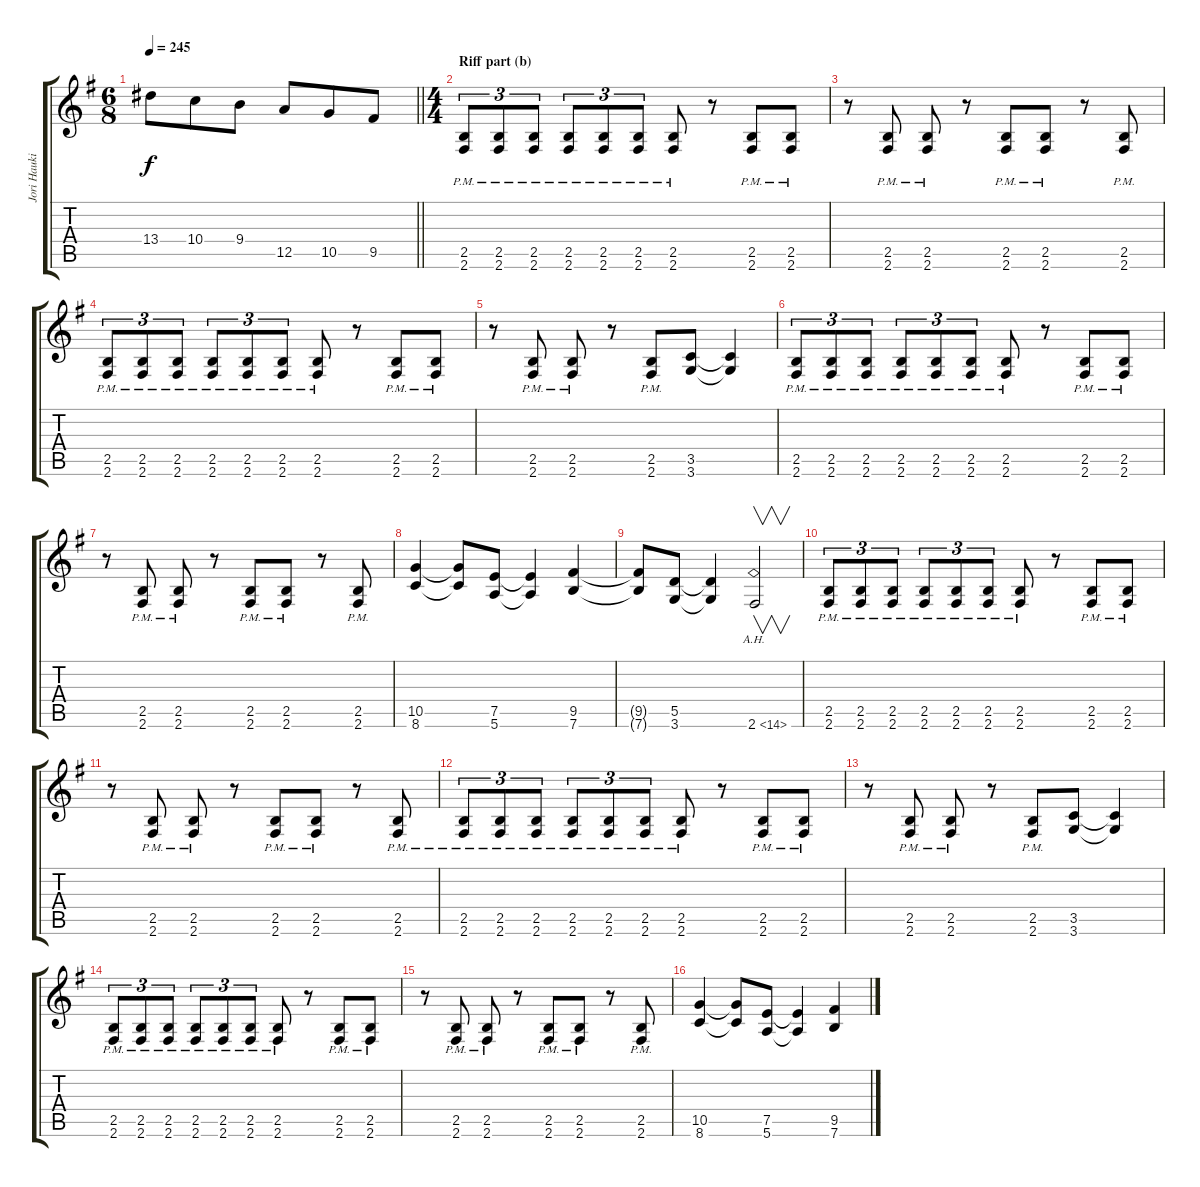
\track ("Jori Haukio (guitar)" "Jori Hauki") {instrument distortionguitar}
\staff {score tabs}
\tuning (E4 B3 G3 D3 A2 E2) {hide}
\ts (6 8)
\tempo 245
\clef g2
\barLineRight lightlight
\ks eminor
13.4.8{dy f} 10.4.8 9.4.8 12.5.8 10.5.8 9.5.8 |
\ts (4 4)
\section ("" "Riff part (b)")
(2.5{pm} 2.6{pm}).8{tu (3 2)} (2.5{pm} 2.6{pm}).8{tu (3 2)} (2.5{pm} 2.6{pm}).8{tu (3 2)} (2.5{pm} 2.6{pm}).8{tu (3 2)} (2.5{pm} 2.6{pm}).8{tu (3 2)} (2.5{pm} 2.6{pm}).8{tu (3 2)} (2.5{pm} 2.6{pm}).8 r.8 (2.5{pm} 2.6{pm}).8 (2.5{pm} 2.6{pm}).8 |
r.8 (2.5{pm} 2.6{pm}).8 (2.5{pm} 2.6{pm}).8 r.8 (2.5{pm} 2.6{pm}).8 (2.5{pm} 2.6{pm}).8 r.8 (2.5{pm} 2.6{pm}).8 |
(2.5{pm} 2.6{pm}).8{tu (3 2)} (2.5{pm} 2.6{pm}).8{tu (3 2)} (2.5{pm} 2.6{pm}).8{tu (3 2)} (2.5{pm} 2.6{pm}).8{tu (3 2)} (2.5{pm} 2.6{pm}).8{tu (3 2)} (2.5{pm} 2.6{pm}).8{tu (3 2)} (2.5{pm} 2.6{pm}).8 r.8 (2.5{pm} 2.6{pm}).8 (2.5{pm} 2.6{pm}).8 |
r.8 (2.5{pm} 2.6{pm}).8 (2.5{pm} 2.6{pm}).8 r.8 (2.5{pm} 2.6{pm}).8 (3.5 3.6).8 (3.5{t} 3.6{t}).4 |
(2.5{pm} 2.6{pm}).8{tu (3 2)} (2.5{pm} 2.6{pm}).8{tu (3 2)} (2.5{pm} 2.6{pm}).8{tu (3 2)} (2.5{pm} 2.6{pm}).8{tu (3 2)} (2.5{pm} 2.6{pm}).8{tu (3 2)} (2.5{pm} 2.6{pm}).8{tu (3 2)} (2.5{pm} 2.6{pm}).8 r.8 (2.5{pm} 2.6{pm}).8 (2.5{pm} 2.6{pm}).8 |
r.8 (2.5{pm} 2.6{pm}).8 (2.5{pm} 2.6{pm}).8 r.8 (2.5{pm} 2.6{pm}).8 (2.5{pm} 2.6{pm}).8 r.8 (2.5{pm} 2.6{pm}).8 |
(10.5 8.6).4 (10.5{t} 8.6{t}).8 (7.5 5.6).8 (7.5{t} 5.6{t}).4 (9.5 7.6).4 |
(9.5{t} 7.6{t}).8 (5.5 3.6).8 (5.5{t} 3.6{t}).4 2.6{ah 12}.2{v} |
(2.5{pm} 2.6{pm}).8{tu (3 2)} (2.5{pm} 2.6{pm}).8{tu (3 2)} (2.5{pm} 2.6{pm}).8{tu (3 2)} (2.5{pm} 2.6{pm}).8{tu (3 2)} (2.5{pm} 2.6{pm}).8{tu (3 2)} (2.5{pm} 2.6{pm}).8{tu (3 2)} (2.5{pm} 2.6{pm}).8 r.8 (2.5{pm} 2.6{pm}).8 (2.5{pm} 2.6{pm}).8 |
r.8 (2.5{pm} 2.6{pm}).8 (2.5{pm} 2.6{pm}).8 r.8 (2.5{pm} 2.6{pm}).8 (2.5{pm} 2.6{pm}).8 r.8 (2.5{pm} 2.6{pm}).8 |
(2.5{pm} 2.6{pm}).8{tu (3 2)} (2.5{pm} 2.6{pm}).8{tu (3 2)} (2.5{pm} 2.6{pm}).8{tu (3 2)} (2.5{pm} 2.6{pm}).8{tu (3 2)} (2.5{pm} 2.6{pm}).8{tu (3 2)} (2.5{pm} 2.6{pm}).8{tu (3 2)} (2.5{pm} 2.6{pm}).8 r.8 (2.5{pm} 2.6{pm}).8 (2.5{pm} 2.6{pm}).8 |
r.8 (2.5{pm} 2.6{pm}).8 (2.5{pm} 2.6{pm}).8 r.8 (2.5{pm} 2.6{pm}).8 (3.5 3.6).8 (3.5{t} 3.6{t}).4 |
(2.5{pm} 2.6{pm}).8{tu (3 2)} (2.5{pm} 2.6{pm}).8{tu (3 2)} (2.5{pm} 2.6{pm}).8{tu (3 2)} (2.5{pm} 2.6{pm}).8{tu (3 2)} (2.5{pm} 2.6{pm}).8{tu (3 2)} (2.5{pm} 2.6{pm}).8{tu (3 2)} (2.5{pm} 2.6{pm}).8 r.8 (2.5{pm} 2.6{pm}).8 (2.5{pm} 2.6{pm}).8 |
r.8 (2.5{pm} 2.6{pm}).8 (2.5{pm} 2.6{pm}).8 r.8 (2.5{pm} 2.6{pm}).8 (2.5{pm} 2.6{pm}).8 r.8 (2.5{pm} 2.6{pm}).8 |
(10.5 8.6).4 (10.5{t} 8.6{t}).8 (7.5 5.6).8 (7.5{t} 5.6{t}).4 (9.5 7.6).4
